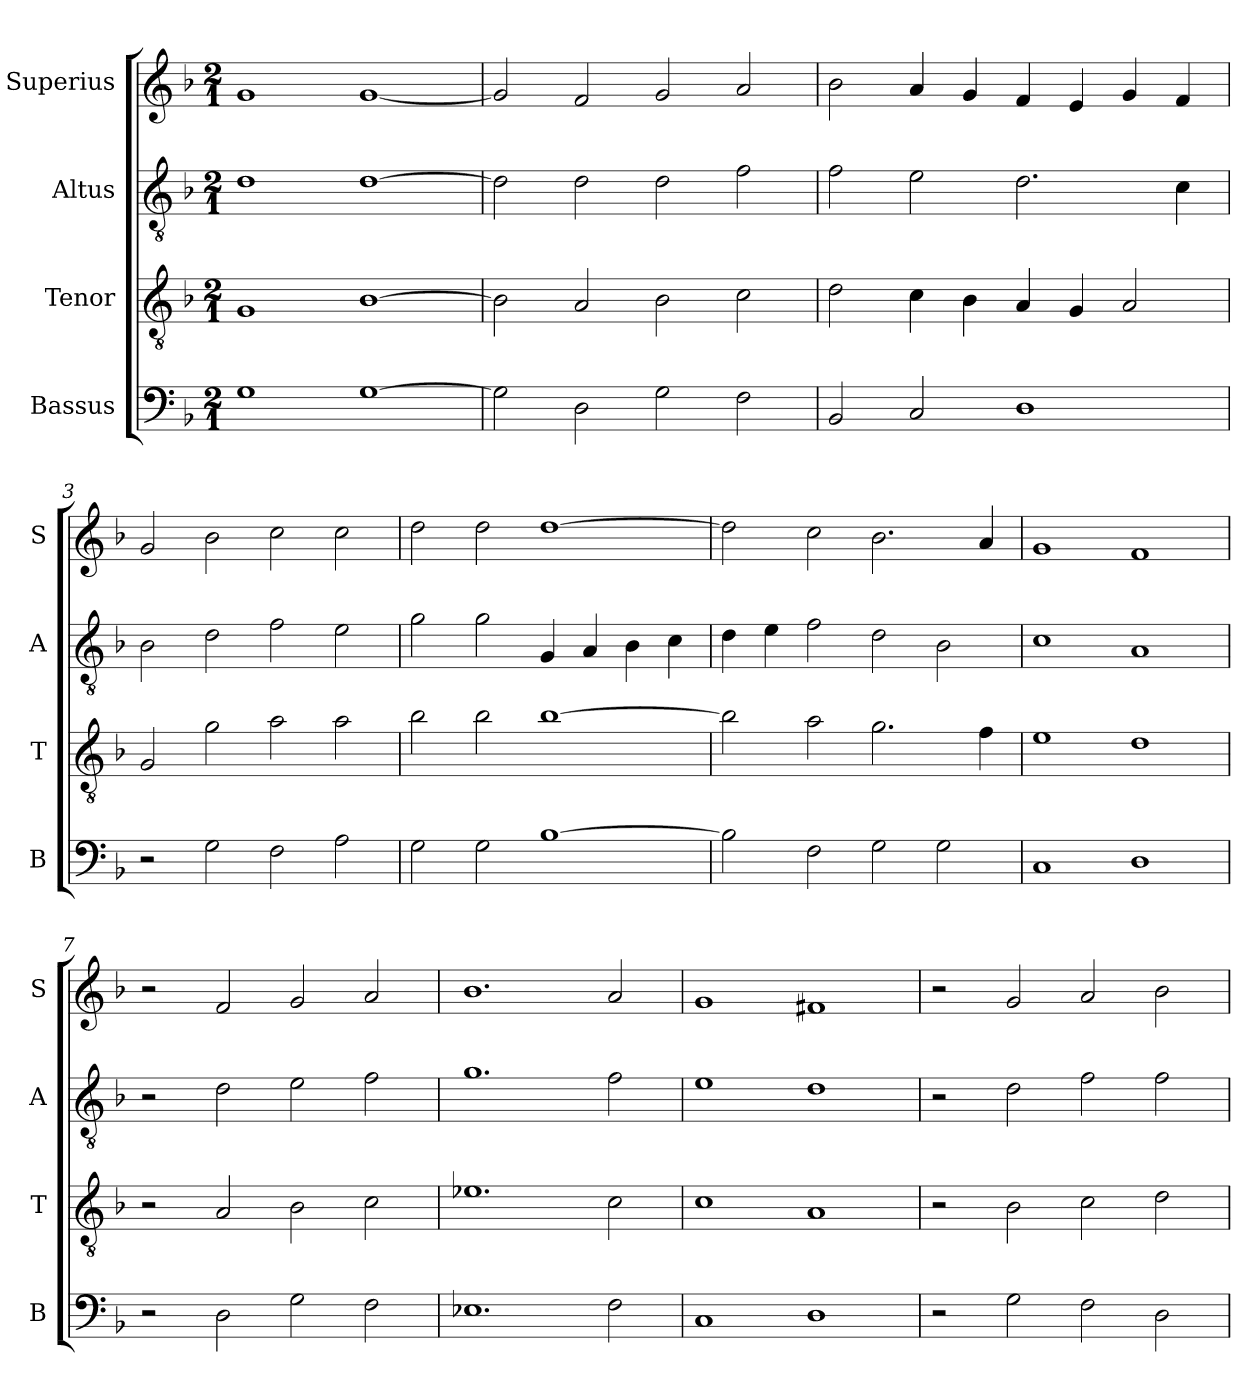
**kern	**kern	**kern	**kern
*part4	*part3	*part2	*part1
*staff4	*staff3	*staff2	*staff1
*I"Bassus	*I"Tenor	*I"Altus	*I"Superius
*I'B	*I'T	*I'A	*I'S
*clefF4	*clefGv2	*clefGv2	*clefG2
*k[b-]	*k[b-]	*k[b-]	*k[b-]
*F:	*F:	*F:	*F:
*M2/1	*M2/1	*M2/1	*M2/1
=	=	=	=
1G	1G	1d	1g
[1G	[1B-	[1d	[1g
=1	=1	=1	=1
2G]	2B-]	2d]	2g]
2D	2A	2d	2f
2G	2B-	2d	2g
2F	2c	2f	2a
=2	=2	=2	=2
2BB-	2d	2f	2b-
2C	4c	2e	4a
.	4B-	.	4g
1D	4A	2.d	4f
.	4G	.	4e
.	2A	.	4g
.	.	4c	4f
=3	=3	=3	=3
2r	2G	2B-	2g
2G	2g	2d	2b-
2F	2a	2f	2cc
2A	2a	2e	2cc
=4	=4	=4	=4
2G	2b-	2g	2dd
2G	2b-	2g	2dd
[1B-	[1b-	4G	[1dd
.	.	4A	.
.	.	4B-	.
.	.	4c	.
=5	=5	=5	=5
2B-]	2b-]	4d	2dd]
.	.	4e	.
2F	2a	2f	2cc
2G	2.g	2d	2.b-
2G	.	2B-	.
.	4f	.	4a
=6	=6	=6	=6
1C	1e	1c	1g
1D	1d	1A	1f
=7	=7	=7	=7
2r	2r	2r	2r
2D	2A	2d	2f
2G	2B-	2e	2g
2F	2c	2f	2a
=8	=8	=8	=8
1.E-X	1.e-X	1.g	1.b-
2F	2c	2f	2a
=9	=9	=9	=9
1C	1c	1e	1g
1D	1A	1d	1f#X
=10	=10	=10	=10
2r	2r	2r	2r
2G	2B-	2d	2g
2F	2c	2f	2a
2D	2d	2f	2b-
=	=	=	=
*-	*-	*-	*-
